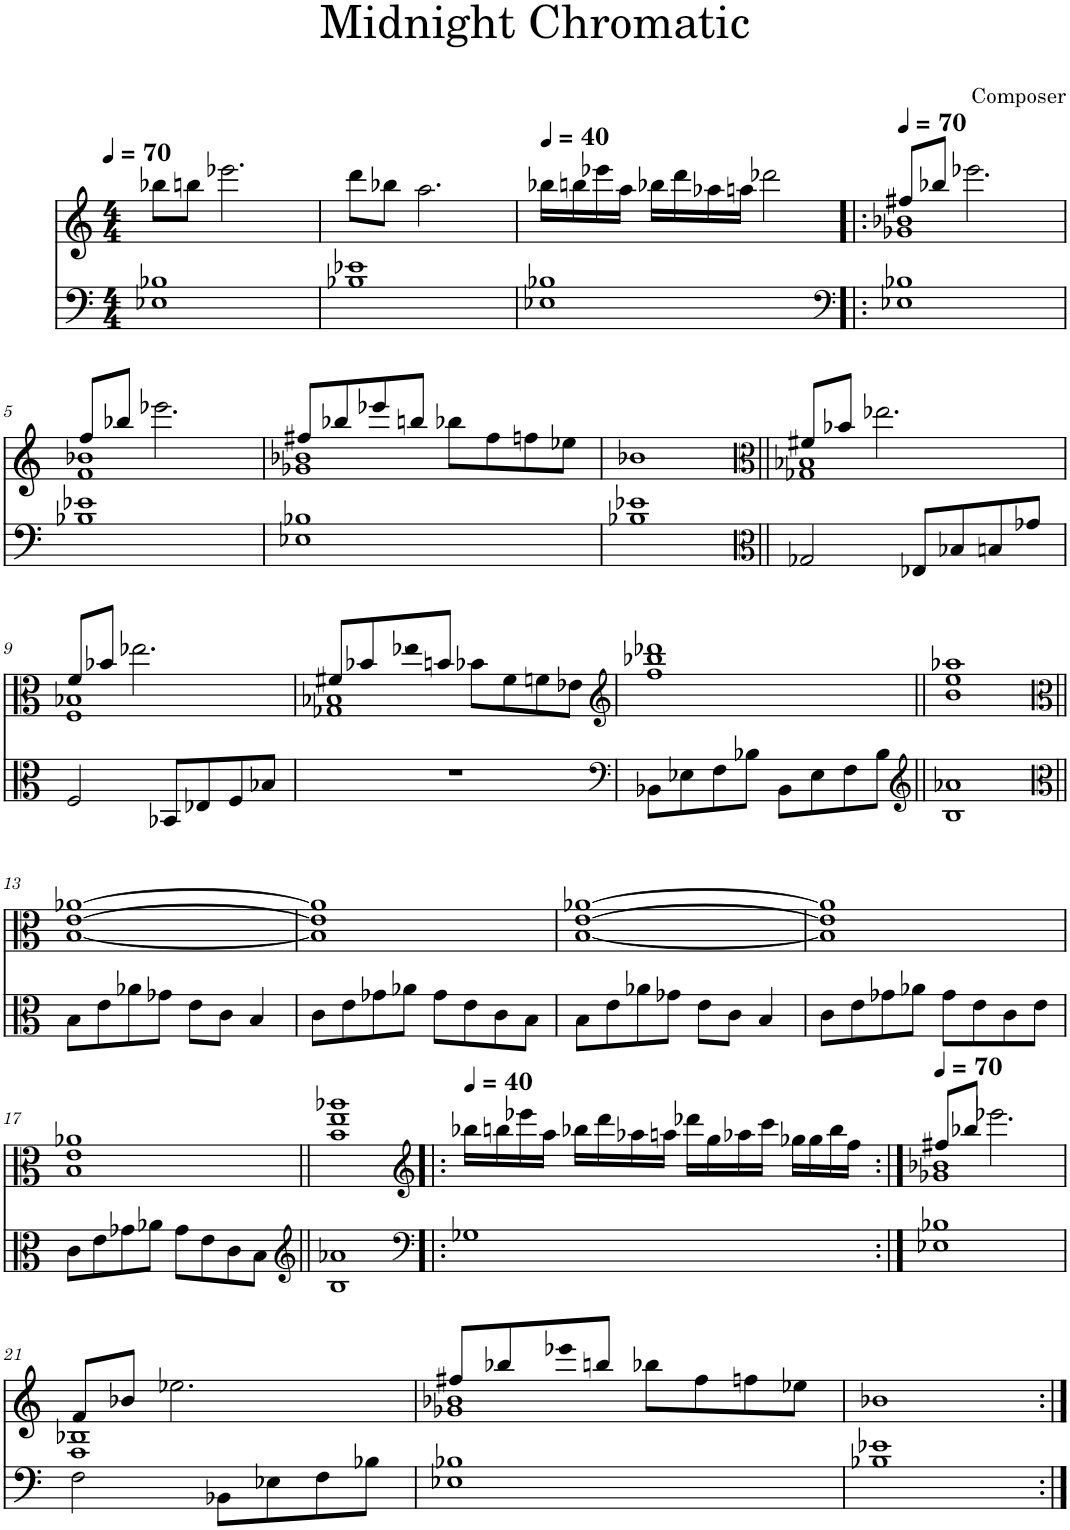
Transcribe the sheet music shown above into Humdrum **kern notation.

**kern	**kern
*part1	*part1
*staff2	*staff1
*I"Piano	*
*I'Pno.	*
*clefF4	*clefG2
*k[]	*k[]
*M4/4	*M4/4
*MM70	*MM70
=1	=1
1E-X 1B-X	8bb-X\L
.	8bbn\J
.	2.eee-X\
=2	=2
1B-X 1e-X	8ddd\L
.	8bb-X\J
.	2.aa\
=3	=3
*	*MM40
1E-X 1B-X	16bb-X\LL
.	16bbn\
.	16eee-X\
.	16aa\JJ
.	16bb-X\LL
.	16ddd\
.	16aa-X\
.	16aan\JJ
.	2ddd-X\
=4!|:	=4!|:
*clefF4	*
*	*MM70
*	*^
1E-X 1B-X	1g-X 1b-X	8ff#X/L
.	.	8bb-X/J
.	.	2.eee-X\
!!LO:LB:g=z	!!
=5	=5	=5
1B-X 1e-X	1f 1b-X	8ff/L
.	.	8bb-X/J
.	.	2.eee-X\
=6	=6	=6
1E-X 1B-X	1g-X 1b-X	8ff#X/L
.	.	8bb-X/
.	.	8eee-X/
.	.	8bbn/J
.	.	8bb-X\L
.	.	8ff#\
.	.	8ffn\
.	.	8ee-X\J
*	*v	*v
=7	=7
1B-X 1e-X	1b-X
=8||	=8||
*clefC3	*clefC3
*	*^
2G-X/	1G-X 1B-X	8f#X/L
.	.	8b-X/J
.	.	2.ee-X\
8E-X/L	.	.
8B-X/	.	.
8Bn/	.	.
8g-X/J	.	.
!!LO:LB:g=z	!!
=9	=9	=9
2F/	1F 1B-X	8f/L
.	.	8b-X/J
.	.	2.ee-X\
8BB-X/L	.	.
8E-X/	.	.
8F/	.	.
8B-X/J	.	.
=10	=10	=10
1r	1G-X 1B-X	8f#X/L
.	.	8b-X/
.	.	8ee-X/
.	.	8bn/J
.	.	8b-X\L
.	.	8f#\
.	.	8fn\
.	.	8e-X\J
*	*v	*v
=11	=11
*clefF4	*clefG2
8BB-X\L	1ff 1bb-X 1ddd-X
8E-X\	.
8F\	.
8B-X\J	.
8BB-\L	.
8E-\	.
8F\	.
8B-\J	.
=12||	=12||
*clefG2	*
1B 1a-X	1b 1ee 1aa-X
!!LO:LB:g=z
=13||	=13||
*clefC3	*clefC3
8B\L	[1B [1e [1a-X
8e\	.
8a-X\	.
8g-X\J	.
8e\L	.
8c\J	.
4B/	.
=14	=14
8c\L	1B] 1e] 1a-]
8e\	.
8g-X\	.
8a-X\J	.
8g-\L	.
8e\	.
8c\	.
8B\J	.
=15	=15
8B\L	[1B [1e [1a-X
8e\	.
8a-X\	.
8g-X\J	.
8e\L	.
8c\J	.
4B/	.
=16	=16
8c\L	1B] 1e] 1a-]
8e\	.
8g-X\	.
8a-X\J	.
8g-\L	.
8e\	.
8c\	.
8e\J	.
!!LO:LB:g=z
=17	=17
8c\L	1B 1e 1a-X
8e\	.
8g-X\	.
8a-X\J	.
8g-\L	.
8e\	.
8c\	.
8B\J	.
=18||	=18||
*clefG2	*
1B 1a-X	1b 1ee 1aa-X
=19!|:	=19!|:
*clefF4	*clefG2
*	*MM40
1G-X	16bb-X\LL
.	16bbn\
.	16eee-X\
.	16aa\JJ
.	16bb-X\LL
.	16ddd\
.	16aa-X\
.	16aan\JJ
.	16ddd-X\LL
.	16gg\
.	16aa-X\
.	16ccc\JJ
.	16gg-X\LL
.	16gg-\
.	16bb-\
.	16ff\JJ
=20:|!	=20:|!
*	*MM70
*	*^
1E-X 1B-X	1g-X 1b-X	8ff#X/L
.	.	8bb-X/J
.	.	2.eee-X\
!!LO:LB:g=z	!!
=21	=21	=21
2F\	1F 1B-X	8f/L
.	.	8b-X/J
.	.	2.ee-X\
8BB-X\L	.	.
8E-X\	.	.
8F\	.	.
8B-X\J	.	.
=22	=22	=22
1E-X 1B-X	1g-X 1b-X	8ff#X/L
.	.	8bb-X/
.	.	8eee-X/
.	.	8bbn/J
.	.	8bb-X\L
.	.	8ff#\
.	.	8ffn\
.	.	8ee-X\J
*	*v	*v
=23	=23
1B-X 1e-X	1b-X
=:|!	=:|!
*-	*-
